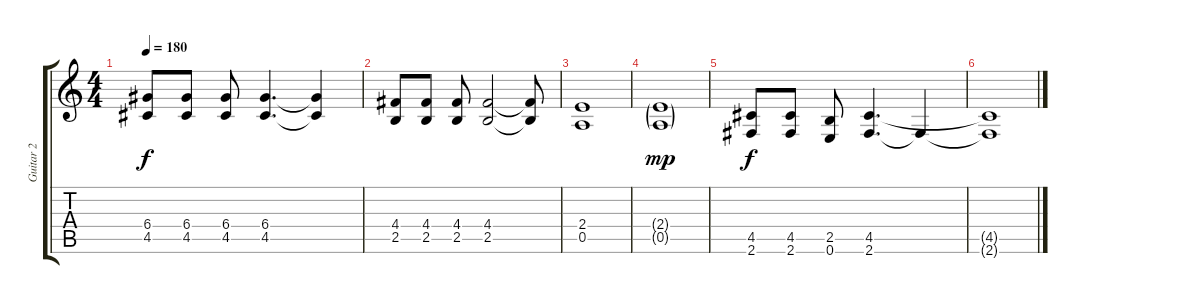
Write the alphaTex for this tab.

\track ("Guitar 2" "Guitar 2") {instrument distortionguitar}
\staff {score tabs}
\tuning (E4 B3 G3 D3 A2 E2) {hide}
\ts (4 4)
\tempo 180
\clef g2
\ks c
(6.4 4.5).8{dy f} (6.4 4.5).8 (6.4 4.5).8 (6.4 4.5).4{d} (6.4{t} 4.5{t}).4 |
(4.4 2.5).8 (4.4 2.5).8 (4.4 2.5).8 (4.4 2.5).2 (4.4{t} 2.5{t}).8 |
(2.4 0.5).1 |
(2.4{g} 0.5{g}).1{dy mp} |
(4.5 2.6).8{dy f} (4.5 2.6).8 (2.5 0.6).8 (4.5 2.6).4{d} 2.6{t}.4 |
(4.5{t} 2.6{t}).1
